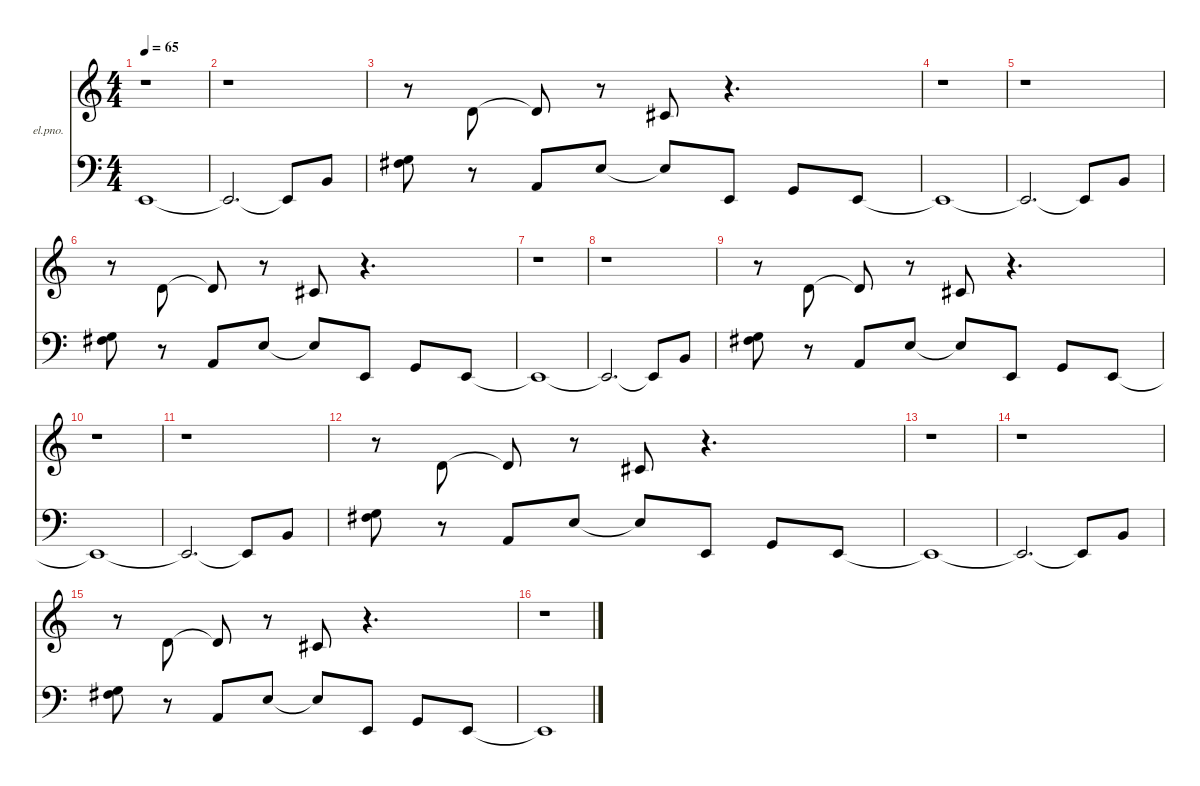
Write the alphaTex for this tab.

\hideDynamics
\bracketExtendMode nobrackets
\firstSystemTrackNameOrientation horizontal
\otherSystemsTrackNameOrientation horizontal
\track ("Electric Piano" "el.pno.") {instrument electricpiano1}
\staff {score}
\tuning (E4 B3 G3 D3 A2 E2)
\ts (4 4)
\tempo 65
\clef g2
\ks aminor
r.1{dy ff beam Down} |
r.1{beam Down} |
r.8{beam Down} 3.2.8{beam Up} 3.2{t}.8{beam Up} r.8{beam Up} 2.2{acc #}.8{beam Up} r.4{d beam Up} |
r.1{beam Down} |
r.1{beam Down} |
r.8{beam Down} 3.2.8{beam Up} 3.2{t}.8{beam Up} r.8{beam Up} 2.2{acc #}.8{beam Up} r.4{d beam Up} |
r.1{beam Down} |
r.1{beam Down} |
r.8{beam Down} 3.2.8{beam Up} 3.2{t}.8{beam Up} r.8{beam Up} 2.2{acc #}.8{beam Up} r.4{d beam Up} |
r.1{beam Down} |
r.1{beam Down} |
r.8{beam Down} 3.2.8{beam Up} 3.2{t}.8{beam Up} r.8{beam Up} 2.2{acc #}.8{beam Up} r.4{d beam Up} |
r.1{beam Down} |
r.1{beam Down} |
r.8{beam Down} 3.2.8{beam Up} 3.2{t}.8{beam Up} r.8{beam Up} 2.2{acc #}.8{beam Up} r.4{d beam Up} |
r.1{beam Down}
\staff {score}
\tuning (G2 D2 A1 E1 B0)
\clef f4
\ottava regular
\simile none
\ks aminor
2.2{t}.1{dy ff beam Up} |
2.2{t}.2{d beam Up} 2.2{t}.8{beam Up} 9.2.8{beam Up} |
(16.2{acc #} 12.1).8{beam Down} r.8{beam Down} 7.2.8{beam Up} 9.1.8{beam Up} 9.1{t}.8{beam Up} 7.3.8{beam Up} 5.2.8{beam Up} 2.2.8{beam Up} |
2.2{t}.1{beam Up} |
2.2{t}.2{d beam Up} 2.2{t}.8{beam Up} 9.2.8{beam Up} |
(16.2{acc #} 12.1).8{beam Down} r.8{beam Down} 7.2.8{beam Up} 9.1.8{beam Up} 9.1{t}.8{beam Up} 7.3.8{beam Up} 5.2.8{beam Up} 2.2.8{beam Up} |
2.2{t}.1{beam Up} |
2.2{t}.2{d beam Up} 2.2{t}.8{beam Up} 9.2.8{beam Up} |
(16.2{acc #} 12.1).8{beam Down} r.8{beam Down} 7.2.8{beam Up} 9.1.8{beam Up} 9.1{t}.8{beam Up} 7.3.8{beam Up} 5.2.8{beam Up} 2.2.8{beam Up} |
2.2{t}.1{beam Up} |
2.2{t}.2{d beam Up} 2.2{t}.8{beam Up} 9.2.8{beam Up} |
(16.2{acc #} 12.1).8{beam Down} r.8{beam Down} 7.2.8{beam Up} 9.1.8{beam Up} 9.1{t}.8{beam Up} 7.3.8{beam Up} 5.2.8{beam Up} 2.2.8{beam Up} |
2.2{t}.1{beam Up} |
2.2{t}.2{d beam Up} 2.2{t}.8{beam Up} 9.2.8{beam Up} |
(16.2{acc #} 12.1).8{beam Down} r.8{beam Down} 7.2.8{beam Up} 9.1.8{beam Up} 9.1{t}.8{beam Up} 7.3.8{beam Up} 5.2.8{beam Up} 2.2.8{beam Up} |
2.2{t}.1{beam Up}
